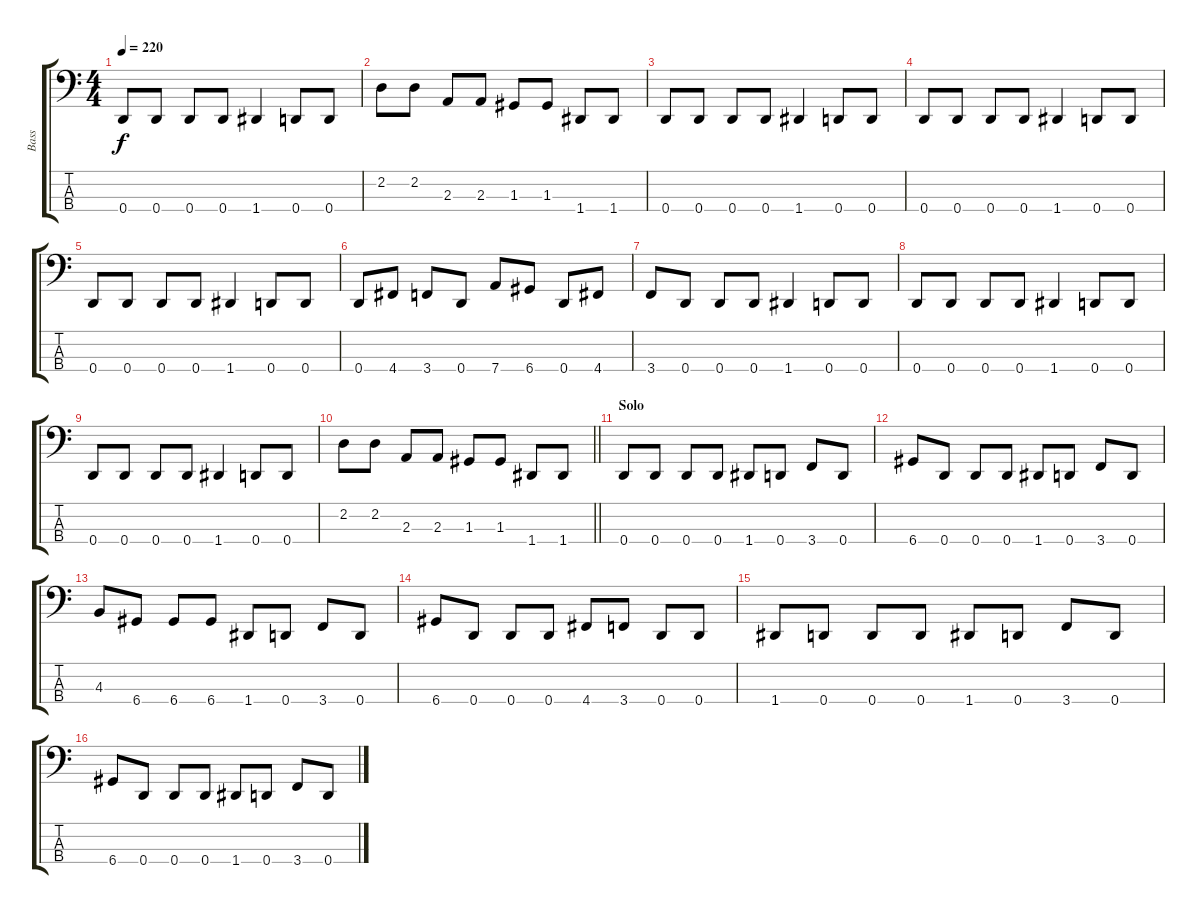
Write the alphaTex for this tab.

\track ("Bass" "Bass") {instrument electricbassfinger}
\staff {score tabs}
\tuning (F2 C2 G1 D1) {hide}
\ts (4 4)
\tempo 220
\clef f4
\ks c
0.4.8{dy f} 0.4.8 0.4.8 0.4.8 1.4.4 0.4.8 0.4.8 |
2.2.8 2.2.8 2.3.8 2.3.8 1.3.8 1.3.8 1.4.8 1.4.8 |
0.4.8 0.4.8 0.4.8 0.4.8 1.4.4 0.4.8 0.4.8 |
0.4.8 0.4.8 0.4.8 0.4.8 1.4.4 0.4.8 0.4.8 |
0.4.8 0.4.8 0.4.8 0.4.8 1.4.4 0.4.8 0.4.8 |
0.4.8 4.4.8 3.4.8 0.4.8 7.4.8 6.4.8 0.4.8 4.4.8 |
3.4.8 0.4.8 0.4.8 0.4.8 1.4.4 0.4.8 0.4.8 |
0.4.8 0.4.8 0.4.8 0.4.8 1.4.4 0.4.8 0.4.8 |
0.4.8 0.4.8 0.4.8 0.4.8 1.4.4 0.4.8 0.4.8 |
\barLineRight lightlight
2.2.8 2.2.8 2.3.8 2.3.8 1.3.8 1.3.8 1.4.8 1.4.8 |
\section ("" "Solo")
0.4.8 0.4.8 0.4.8 0.4.8 1.4.8 0.4.8 3.4.8 0.4.8 |
6.4.8 0.4.8 0.4.8 0.4.8 1.4.8 0.4.8 3.4.8 0.4.8 |
4.3.8 6.4.8 6.4.8 6.4.8 1.4.8 0.4.8 3.4.8 0.4.8 |
6.4.8 0.4.8 0.4.8 0.4.8 4.4.8 3.4.8 0.4.8 0.4.8 |
1.4.8 0.4.8 0.4.8 0.4.8 1.4.8 0.4.8 3.4.8 0.4.8 |
6.4.8 0.4.8 0.4.8 0.4.8 1.4.8 0.4.8 3.4.8 0.4.8
